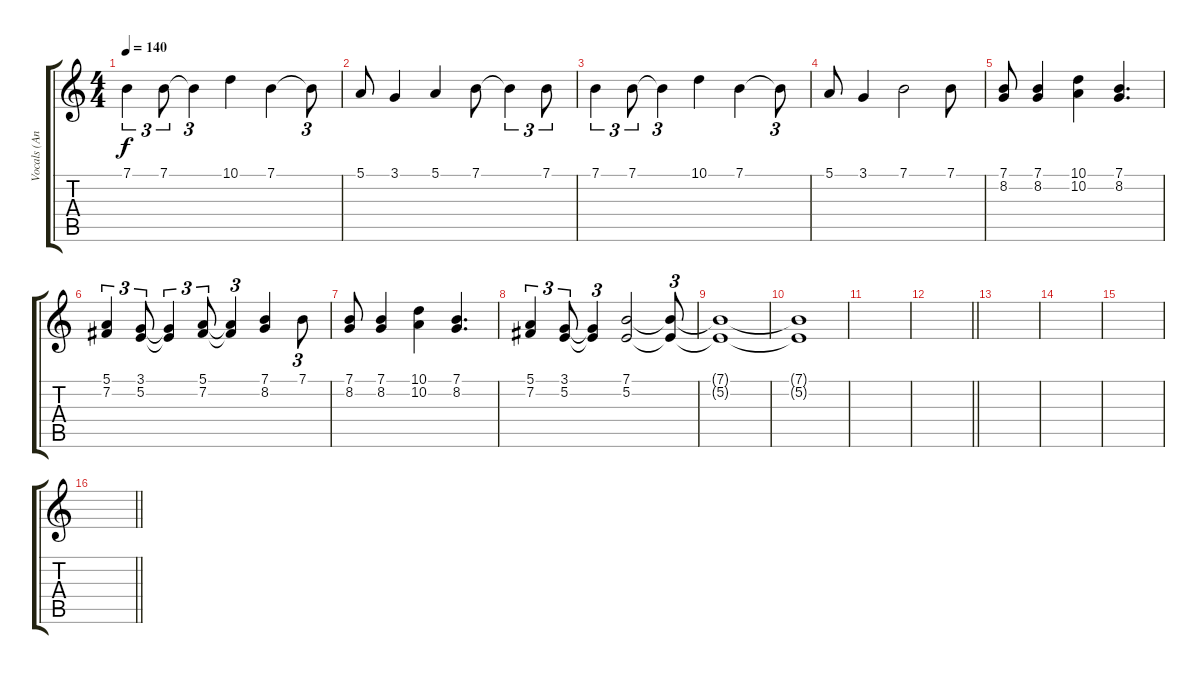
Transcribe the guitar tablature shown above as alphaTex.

\track ("Vocals (Andrew Stockdale)" "Vocals (An") {instrument harmonica}
\staff {score tabs}
\tuning (E4 B3 G3 D3 A2 E2) {hide}
\ts (4 4)
\tempo 140
\clef g2
\ks c
7.1.4{tu (3 2) dy f} 7.1.8{tu (3 2)} 7.1{t}.4{tu (3 2)} 10.1.4 7.1.4 7.1{t}.8{tu (3 2)} |
5.1.8 3.1.4 5.1.4 7.1.8 7.1{t}.4{tu (3 2)} 7.1.8{tu (3 2)} |
7.1.4{tu (3 2)} 7.1.8{tu (3 2)} 7.1{t}.4{tu (3 2)} 10.1.4 7.1.4 7.1{t}.8{tu (3 2)} |
5.1.8 3.1.4 7.1.2 7.1.8 |
(7.1 8.2).8 (7.1 8.2).4 (10.1 10.2).4 (7.1 8.2).4{d} |
(5.1 7.2).4{tu (3 2)} (3.1 5.2).8{tu (3 2)} (3.1{t} 5.2{t}).4{tu (3 2)} (5.1 7.2).8{tu (3 2)} (5.1{t} 7.2{t}).4{tu (3 2)} (7.1 8.2).4 7.1.8{tu (3 2)} |
(7.1 8.2).8 (7.1 8.2).4 (10.1 10.2).4 (7.1 8.2).4{d} |
(5.1 7.2).4{tu (3 2)} (3.1 5.2).8{tu (3 2)} (3.1{t} 5.2{t}).4{tu (3 2)} (7.1 5.2).2 (7.1{t} 5.2{t}).8{tu (3 2)} |
(7.1{t} 5.2{t}).1 |
(7.1{t} 5.2{t}).1 |
|
\barLineRight lightlight
|
\section ("" "")
|
|
|
\barLineRight lightlight
